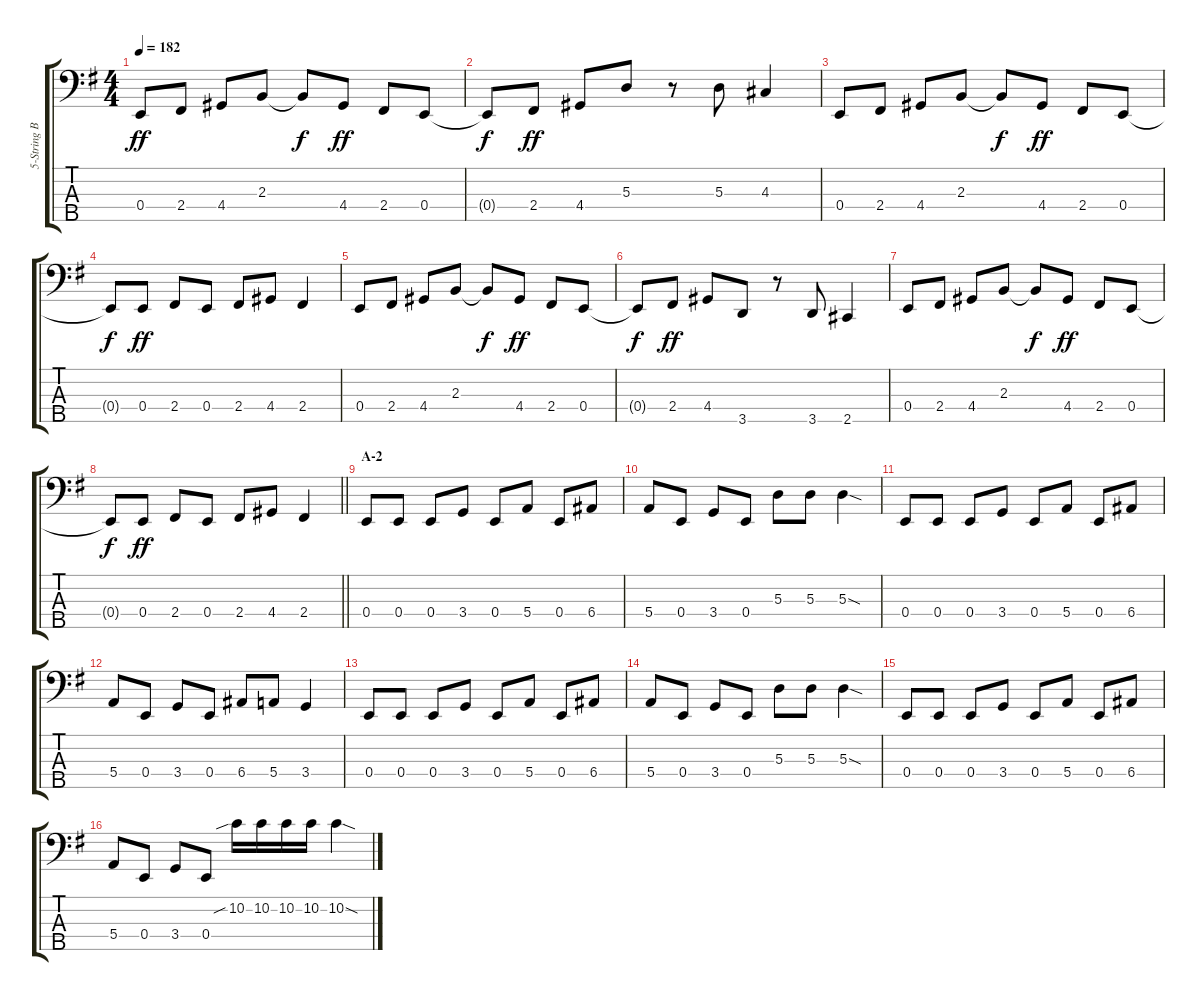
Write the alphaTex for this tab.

\track ("5-String Bass" "5-String B") {instrument electricbassfinger}
\staff {score tabs}
\tuning (G2 D2 A1 E1 B0) {hide}
\ts (4 4)
\tempo 182
\clef f4
\ks g
0.4.8{dy ff} 2.4.8 4.4.8 2.3.8 2.3{t}.8{dy f} 4.4.8{dy ff} 2.4.8 0.4.8 |
0.4{t}.8{dy f} 2.4.8{dy ff} 4.4.8 5.3.8 r.8 5.3.8 4.3.4 |
0.4.8 2.4.8 4.4.8 2.3.8 2.3{t}.8{dy f} 4.4.8{dy ff} 2.4.8 0.4.8 |
0.4{t}.8{dy f} 0.4.8{dy ff} 2.4.8 0.4.8 2.4.8 4.4.8 2.4.4 |
0.4.8 2.4.8 4.4.8 2.3.8 2.3{t}.8{dy f} 4.4.8{dy ff} 2.4.8 0.4.8 |
0.4{t}.8{dy f} 2.4.8{dy ff} 4.4.8 3.5.8 r.8 3.5.8 2.5.4 |
0.4.8 2.4.8 4.4.8 2.3.8 2.3{t}.8{dy f} 4.4.8{dy ff} 2.4.8 0.4.8 |
\barLineRight lightlight
0.4{t}.8{dy f} 0.4.8{dy ff} 2.4.8 0.4.8 2.4.8 4.4.8 2.4.4 |
\section ("" "A-2")
0.4.8 0.4.8 0.4.8 3.4.8 0.4.8 5.4.8 0.4.8 6.4.8 |
5.4.8 0.4.8 3.4.8 0.4.8 5.3.8 5.3.8 5.3{sod}.4 |
0.4.8 0.4.8 0.4.8 3.4.8 0.4.8 5.4.8 0.4.8 6.4.8 |
5.4.8 0.4.8 3.4.8 0.4.8 6.4.8 5.4.8 3.4.4 |
0.4.8 0.4.8 0.4.8 3.4.8 0.4.8 5.4.8 0.4.8 6.4.8 |
5.4.8 0.4.8 3.4.8 0.4.8 5.3.8 5.3.8 5.3{sod}.4 |
0.4.8 0.4.8 0.4.8 3.4.8 0.4.8 5.4.8 0.4.8 6.4.8 |
5.4.8 0.4.8 3.4.8 0.4.8 10.2{sib}.16 10.2.16 10.2.16 10.2.16 10.2{sod}.4
